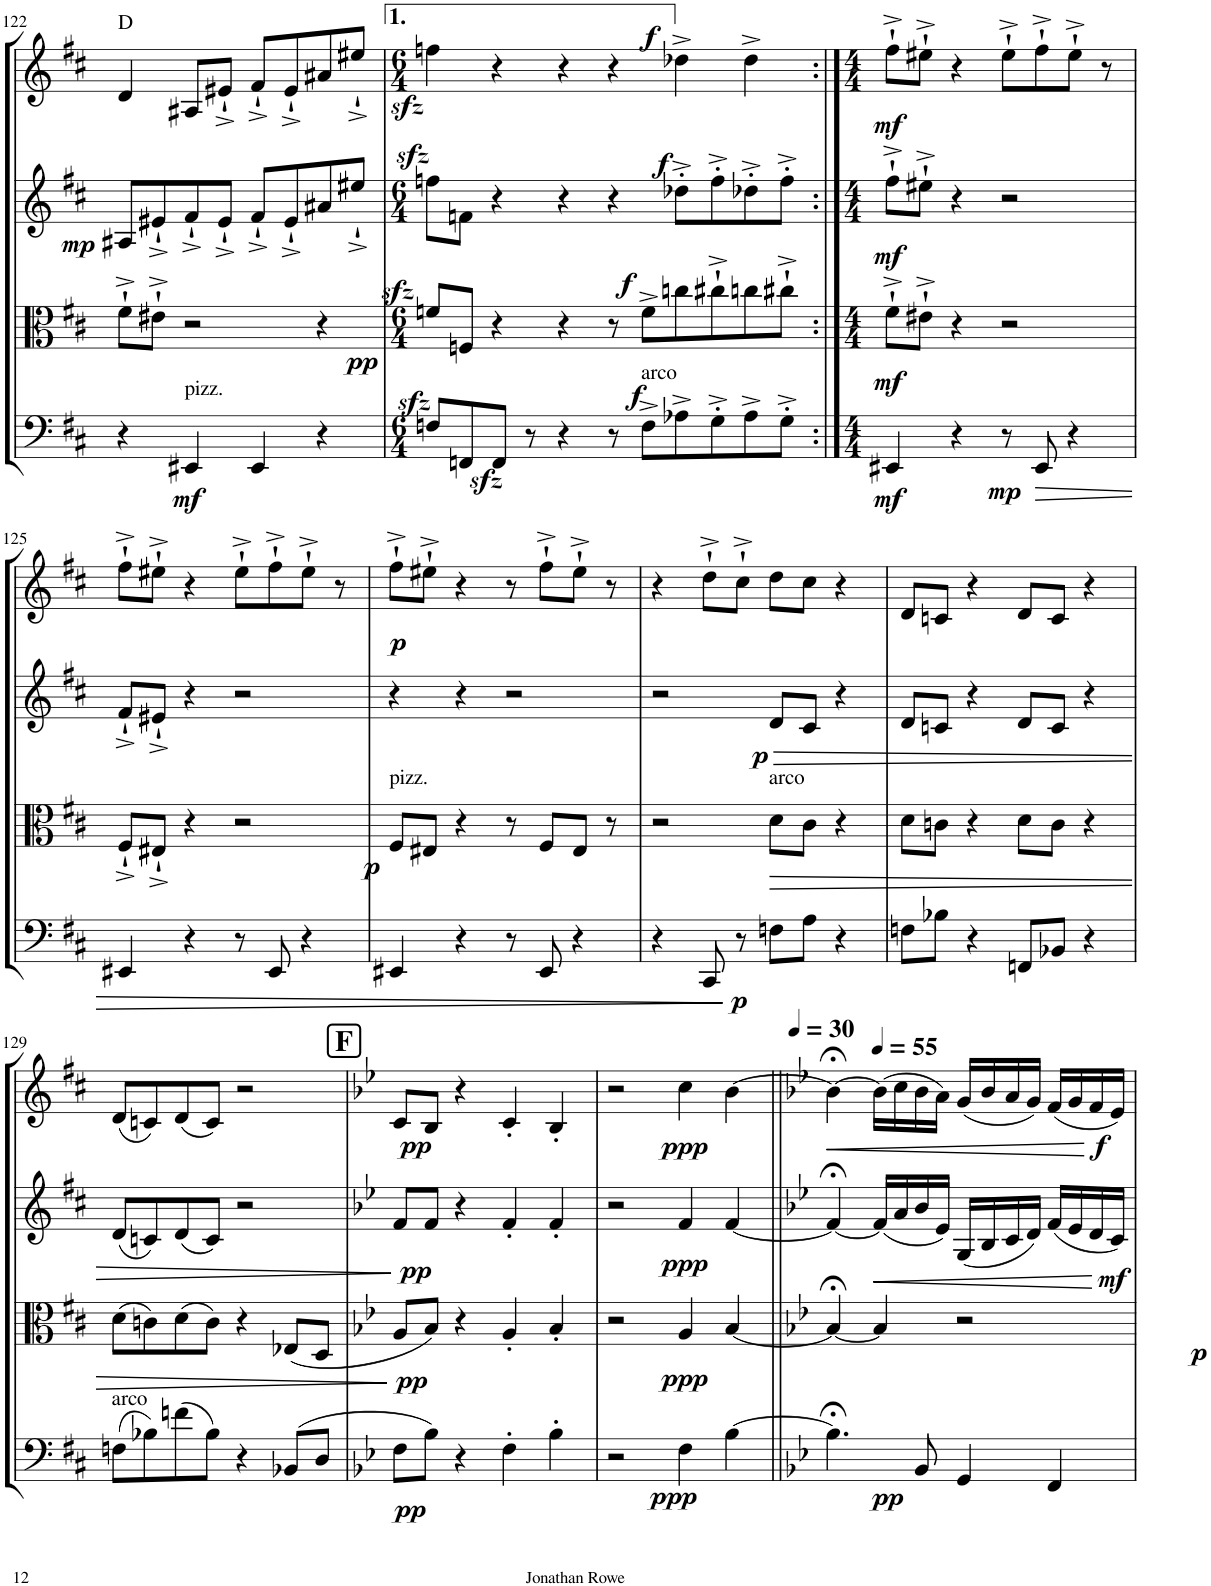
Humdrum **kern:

**kern	**dynam	**kern	**dynam	**kern	**dynam	**kern	**dynam
*part4	*part4	*part3	*part3	*part2	*part2	*part1	*part1
*staff4	*staff4	*staff3	*staff3	*staff2	*staff2	*staff1	*staff1
*I"Violoncello	*	*I"Viola	*	*I"Violin II	*	*I"Violin I	*
*I'Vc	*	*I'Vla	*	*I'Vln	*	*I'Vln	*
!!LO:PB:g=z
*clefF4	*	*clefC3	*	*clefG2	*	*clefG2	*
*k[f#c#]	*	*k[f#c#]	*	*k[f#c#]	*	*k[f#c#]	*
*M4/4	*	*M4/4	*	*M4/4	*	*M4/4	*
=122	=122	=122	=122	=122	=122	=122	=122
!	!	!	!	!	!	!LO:TX:a:t=D	!
!	!	!	!	!	!LO:DY:b	!	!
4r	.	8f#`^\L	.	8A#X/L	mp	4d/	.
.	.	8e#X`^\J	.	8e#X`^/	.	.	.
!LO:TX:a:t=pizz.	!	!	!	!	!	!	!
!	!LO:DY:b	!	!	!	!	!	!
4EE#X/	mf	2r	.	8f#`^/	.	8A#X/L	.
.	.	.	.	8e#`^/J	.	8e#X`^/J	.
4EE#/	.	.	.	8f#`^/L	.	8f#`^/L	.
.	.	.	.	8e#`^/	.	8e#`^/	.
!	!	!	!LO:DY:b	!	!	!	!
4r	.	4r	pp	8a#X/	.	8a#X/	.
.	.	.	.	8ee#X`^/J	.	8ee#X`^/J	.
=123	=123	=123	=123	=123	=123	=123	=123
*M6/4	*	*M6/4	*	*M6/4	*	*M6/4	*
8Fnzz</L	.	8fnzz>/L	.	8ffnzz>\L	.	4ffnzz<\	.
8FFn/	.	8Fn/J	.	8fn\J	.	.	.
8FFzz</J	.	4r	.	4r	.	4r	.
8r	.	.	.	.	.	.	.
4r	.	4r	.	4r	.	4r	.
!	!	!	!LO:DY:a	!	!	!	!
8r	.	8r	f	4r	.	4r	.
!LO:TX:a:t=arco	!	!	!	!	!	!	!
!	!LO:DY:a	!	!	!	!	!	!
8F^\L	f	8f^\L	.	.	.	.	.
!	!	!	!	!	!LO:DY:a	!	!LO:DY:b
8A-X^\	.	8ccn\	.	8dd-X'^\L	f	4dd-X^\	f
8G'^\	.	8cc#X`^\	.	8ff'^\	.	.	.
8A-^\	.	8ccn\	.	8dd-X'^\	.	4dd-^\	.
8G'^\J	.	8cc#X`^\J	.	8ff'^\J	.	.	.
=124:|!	=124:|!	=124:|!	=124:|!	=124:|!	=124:|!	=124:|!	=124:|!
*M4/4	*	*M4/4	*	*M4/4	*	*M4/4	*
!	!LO:DY:b	!	!LO:DY:b	!	!LO:DY:b	!	!LO:DY:b
4EE#X/	mf	8f#`^\L	mf	8ff#`^\L	mf	8ff#`^\L	mf
.	.	8e#X`^\J	.	8ee#X`^\J	.	8ee#X`^\J	.
4r	.	4r	.	4r	.	4r	.
8r	.	2r	.	2r	.	8ee#`^\L	.
!	!LO:HP:b	!	!	!	!	!	!
!	!LO:DY:n=1:b	!	!	!	!	!	!
8EE#/	> mp	.	.	.	.	8ff#`^\	.
4r	.	.	.	.	.	8ee#`^\J	.
.	.	.	.	.	.	8r	.
!!LO:LB:g=z
=125	=125	=125	=125	=125	=125	=125	=125
4EE#X/	.	8F#`^/L	.	8f#`^/L	.	8ff#`^\L	.
.	.	8E#X`^/J	.	8e#X`^/J	.	8ee#X`^\J	.
4r	.	4r	.	4r	.	4r	.
8r	.	2r	.	2r	.	8ee#`^\L	.
8EE#/	.	.	.	.	.	8ff#`^\	.
4r	.	.	.	.	.	8ee#`^\J	.
.	.	.	.	.	.	8r	.
=126	=126	=126	=126	=126	=126	=126	=126
!	!	!LO:TX:a:t=pizz.	!	!	!	!	!
!	!	!	!LO:DY:b	!	!	!	!LO:DY:b
4EE#X/	.	8F#/L	p	4r	.	8ff#`^\L	p
.	.	8E#X/J	.	.	.	8ee#X`^\J	.
4r	.	4r	.	4r	.	4r	.
8r	.	8r	.	2r	.	8r	.
8EE#/	.	8F#/L	.	.	.	8ff#`^\L	.
4r	.	8E#/J	.	.	.	8ee#`^\J	.
.	.	8r	.	.	.	8r	.
=127	=127	=127	=127	=127	=127	=127	=127
4r	.	2r	.	2r	.	4r	.
!	!LO:DY:n=1:b	!	!	!	!	!	!
8CC#/	] p	.	.	.	.	8dd`^\L	.
8r	.	.	.	.	.	8cc#`^\J	.
!	!	!LO:TX:a:t=arco	!	!	!	!	!
!	!	!	!LO:HP:b	!	!LO:HP:b	!	!
!	!	!	!	!	!LO:DY:n=1:b	!	!
8Fn\L	.	8d\L	>	8d/L	> p	8dd\L	.
8A\J	.	8c#\J	.	8c#/J	.	8cc#\J	.
4r	.	4r	.	4r	.	4r	.
=128	=128	=128	=128	=128	=128	=128	=128
8Fn\L	.	8d\L	.	8d/L	.	8d/L	.
8B-X\J	.	8cn\J	.	8cn/J	.	8cn/J	.
4r	.	4r	.	4r	.	4r	.
8FFn/L	.	8d\L	.	8d/L	.	8d/L	.
8BB-X/J	.	8c\J	.	8c/J	.	8c/J	.
4r	.	4r	.	4r	.	4r	.
!!LO:LB:g=z
=129	=129	=129	=129	=129	=129	=129	=129
!LO:TX:a:t=arco	!	!	!	!	!	!	!
(8Fn\L	.	(8d\L	.	(8d/L	.	(8d/L	.
8B-X\)	.	8cn\)	.	8cn/)	.	8cn/)	.
(8fn\	.	(8d\	.	(8d/	.	(8d/	.
8B-\J)	.	8c\J)	.	8c/J)	.	8c/J)	.
4r	.	4r	.	2r	.	2r	.
(8BB-X/L	.	(8E-X/L	.	.	.	.	.
8D/J	.	8D/J	.	.	.	.	.
!!LO:REH:place=s1:a:B:cj:fs=14:t=F
=130	=130	=130	=130	=130	=130	=130	=130
*k[b-e-]	*	*k[b-e-]	*	*k[b-e-]	*	*k[b-e-]	*
8F\L	.	8A/L	.	8f/L	.	8c/L	.
!	!LO:DY:b	!	!LO:DY:n=1:b	!	!LO:DY:n=1:b	!	!LO:DY:b
8B-\J)	pp	8B-/J)	] pp	8f/J	] pp	8B-/J	pp
4r	.	4r	.	4r	.	4r	.
4F'\	.	4A'/	.	4f'/	.	4c'/	.
4B-'\	.	4B-'/	.	4f'/	.	4B-'/	.
=131	=131	=131	=131	=131	=131	=131	=131
2r	.	2r	.	2r	.	2r	.
!	!LO:DY:b	!	!LO:DY:b	!	!LO:DY:b	!	!LO:DY:b
4F\	ppp	4A/	ppp	4f/	ppp	4cc\	ppp
[4B-\	.	[4B-/	.	[4f/	.	[4b-\	.
=132||	=132||	=132||	=132||	=132||	=132||	=132||	=132||
*k[b-e-]	*	*k[b-e-]	*	*k[b-e-]	*	*k[b-e-]	*
*	*	*	*	*	*	*MM30	*
!	!	!	!	!	!	!	!LO:HP:b
4.B-;<\]	.	4B-;</_	.	4f;</_	.	4b-;<\_	<
*	*	*	*	*	*	*MM55	*
!	!	!	!	!	!LO:HP:b	!	!
.	.	4B-/]	.	(16f/LL]	<	(16b-\LL]	.
.	.	.	.	16a/	.	16cc\	.
!	!LO:DY:b	!	!	!	!	!	!
8BB-/	pp	.	.	16b-/	.	16b-\	.
.	.	.	.	16e-/JJ)	.	16a\JJ)	.
!	!	!	!LO:DY:b	!	!	!	!
4GG/	.	2r	p	(16G/LL	.	(16g/LL	.
.	.	.	.	16B-/	.	16b-/	.
.	.	.	.	16c/	.	16a/	.
.	.	.	.	16d/JJ)	.	16g/JJ)	.
4FF/	.	.	.	(16f/LL	.	(16f/LL	.
.	.	.	.	16e-/	.	16g/	.
.	.	.	.	16d/	.	16f/	.
!	!	!	!	!	!LO:DY:n=1:b	!	!LO:DY:n=1:b
.	.	.	.	16c/JJ)	[ mf	16e-/JJ)	[ f
=	=	=	=	=	=	=	=
*-	*-	*-	*-	*-	*-	*-	*-
